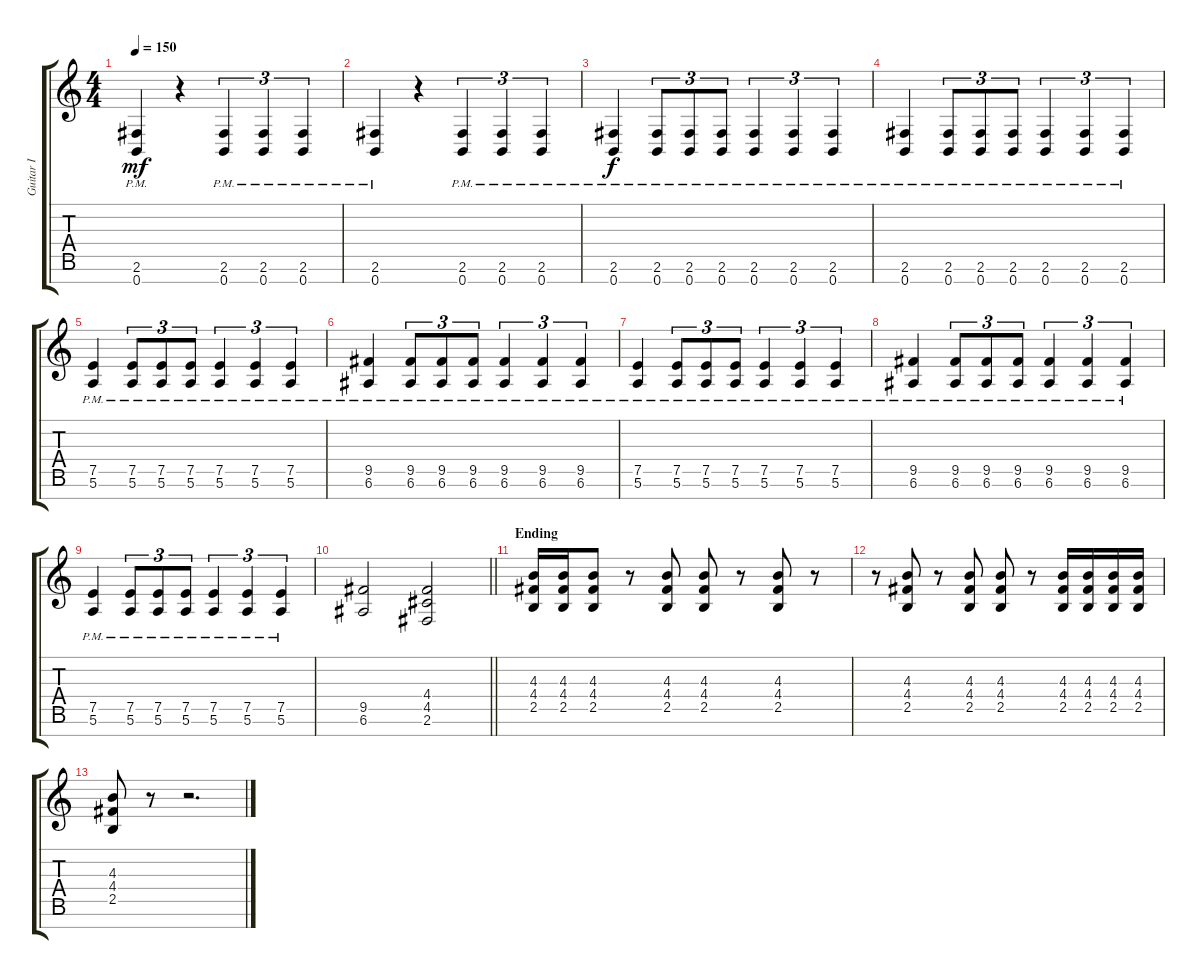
\track ("Guitar I" "Guitar I") {instrument distortionguitar}
\staff {score tabs}
\tuning (E4 B3 G3 D3 A2 E2 B1) {hide}
\ts (4 4)
\tempo 150
\clef g2
\ks c
(2.6{pm} 0.7{pm}).4{dy mf} r.4 (2.6{pm} 0.7{pm}).4{tu (3 2)} (2.6{pm} 0.7{pm}).4{tu (3 2)} (2.6{pm} 0.7{pm}).4{tu (3 2)} |
(2.6{pm} 0.7{pm}).4 r.4 (2.6{pm} 0.7{pm}).4{tu (3 2)} (2.6{pm} 0.7{pm}).4{tu (3 2)} (2.6{pm} 0.7{pm}).4{tu (3 2)} |
(2.6{pm} 0.7{pm}).4{dy f} (2.6{pm} 0.7{pm}).8{tu (3 2)} (2.6{pm} 0.7{pm}).8{tu (3 2)} (2.6{pm} 0.7{pm}).8{tu (3 2)} (2.6{pm} 0.7{pm}).4{tu (3 2)} (2.6{pm} 0.7{pm}).4{tu (3 2)} (2.6{pm} 0.7{pm}).4{tu (3 2)} |
(2.6{pm} 0.7{pm}).4 (2.6{pm} 0.7{pm}).8{tu (3 2)} (2.6{pm} 0.7{pm}).8{tu (3 2)} (2.6{pm} 0.7{pm}).8{tu (3 2)} (2.6{pm} 0.7{pm}).4{tu (3 2)} (2.6{pm} 0.7{pm}).4{tu (3 2)} (2.6{pm} 0.7{pm}).4{tu (3 2)} |
(7.5{pm} 5.6{pm}).4 (7.5{pm} 5.6{pm}).8{tu (3 2)} (7.5{pm} 5.6{pm}).8{tu (3 2)} (7.5{pm} 5.6{pm}).8{tu (3 2)} (7.5{pm} 5.6{pm}).4{tu (3 2)} (7.5{pm} 5.6{pm}).4{tu (3 2)} (7.5{pm} 5.6{pm}).4{tu (3 2)} |
(9.5{pm} 6.6{pm}).4 (9.5{pm} 6.6{pm}).8{tu (3 2)} (9.5{pm} 6.6{pm}).8{tu (3 2)} (9.5{pm} 6.6{pm}).8{tu (3 2)} (9.5{pm} 6.6{pm}).4{tu (3 2)} (9.5{pm} 6.6{pm}).4{tu (3 2)} (9.5{pm} 6.6{pm}).4{tu (3 2)} |
(7.5{pm} 5.6{pm}).4 (7.5{pm} 5.6{pm}).8{tu (3 2)} (7.5{pm} 5.6{pm}).8{tu (3 2)} (7.5{pm} 5.6{pm}).8{tu (3 2)} (7.5{pm} 5.6{pm}).4{tu (3 2)} (7.5{pm} 5.6{pm}).4{tu (3 2)} (7.5{pm} 5.6{pm}).4{tu (3 2)} |
(9.5{pm} 6.6{pm}).4 (9.5{pm} 6.6{pm}).8{tu (3 2)} (9.5{pm} 6.6{pm}).8{tu (3 2)} (9.5{pm} 6.6{pm}).8{tu (3 2)} (9.5{pm} 6.6{pm}).4{tu (3 2)} (9.5{pm} 6.6{pm}).4{tu (3 2)} (9.5{pm} 6.6{pm}).4{tu (3 2)} |
(7.5{pm} 5.6{pm}).4 (7.5{pm} 5.6{pm}).8{tu (3 2)} (7.5{pm} 5.6{pm}).8{tu (3 2)} (7.5{pm} 5.6{pm}).8{tu (3 2)} (7.5{pm} 5.6{pm}).4{tu (3 2)} (7.5{pm} 5.6{pm}).4{tu (3 2)} (7.5{pm} 5.6{pm}).4{tu (3 2)} |
\barLineRight lightlight
(9.5 6.6).2 (4.4 4.5 2.6).2 |
\section ("" "Ending")
(4.3 4.4 2.5).16 (4.3 4.4 2.5).16 (4.3 4.4 2.5).8 r.8 (4.3 4.4 2.5).8 (4.3 4.4 2.5).8 r.8 (4.3 4.4 2.5).8 r.8 |
r.8 (4.3 4.4 2.5).8 r.8 (4.3 4.4 2.5).8 (4.3 4.4 2.5).8 r.8 (4.3 4.4 2.5).16 (4.3 4.4 2.5).16 (4.3 4.4 2.5).16 (4.3 4.4 2.5).16 |
(4.3 4.4 2.5).8 r.8 r.2{d}
